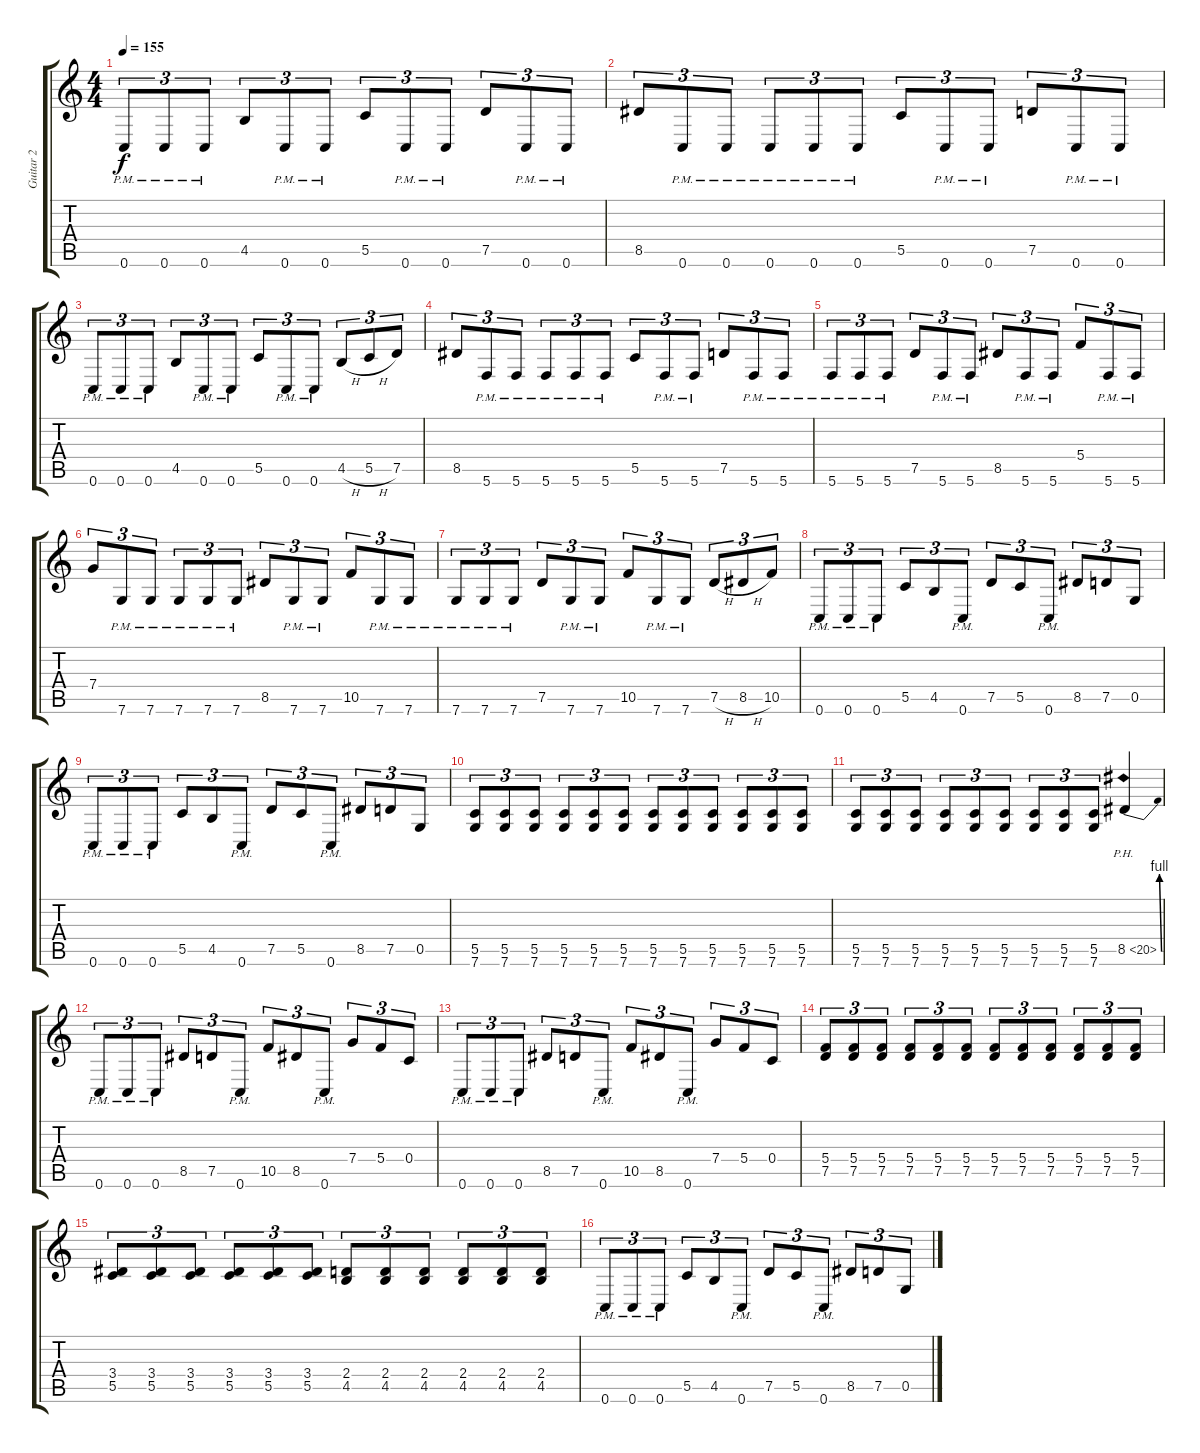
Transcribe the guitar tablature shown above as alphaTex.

\track ("Guitar 2" "Guitar 2") {instrument distortionguitar}
\staff {score tabs}
\tuning (D4 A3 F3 C3 G2 C2) {hide}
\ts (4 4)
\tempo 155
\clef g2
\ks c
0.6{pm}.8{tu (3 2) dy f} 0.6{pm}.8{tu (3 2)} 0.6{pm}.8{tu (3 2)} 4.5.8{tu (3 2)} 0.6{pm}.8{tu (3 2)} 0.6{pm}.8{tu (3 2)} 5.5.8{tu (3 2)} 0.6{pm}.8{tu (3 2)} 0.6{pm}.8{tu (3 2)} 7.5.8{tu (3 2)} 0.6{pm}.8{tu (3 2)} 0.6{pm}.8{tu (3 2)} |
8.5.8{tu (3 2)} 0.6{pm}.8{tu (3 2)} 0.6{pm}.8{tu (3 2)} 0.6{pm}.8{tu (3 2)} 0.6{pm}.8{tu (3 2)} 0.6{pm}.8{tu (3 2)} 5.5.8{tu (3 2)} 0.6{pm}.8{tu (3 2)} 0.6{pm}.8{tu (3 2)} 7.5.8{tu (3 2)} 0.6{pm}.8{tu (3 2)} 0.6{pm}.8{tu (3 2)} |
0.6{pm}.8{tu (3 2)} 0.6{pm}.8{tu (3 2)} 0.6{pm}.8{tu (3 2)} 4.5.8{tu (3 2)} 0.6{pm}.8{tu (3 2)} 0.6{pm}.8{tu (3 2)} 5.5.8{tu (3 2)} 0.6{pm}.8{tu (3 2)} 0.6{pm}.8{tu (3 2)} 4.5{h}.8{tu (3 2)} 5.5{h}.8{tu (3 2)} 7.5.8{tu (3 2)} |
8.5.8{tu (3 2)} 5.6{pm}.8{tu (3 2)} 5.6{pm}.8{tu (3 2)} 5.6{pm}.8{tu (3 2)} 5.6{pm}.8{tu (3 2)} 5.6{pm}.8{tu (3 2)} 5.5.8{tu (3 2)} 5.6{pm}.8{tu (3 2)} 5.6{pm}.8{tu (3 2)} 7.5.8{tu (3 2)} 5.6{pm}.8{tu (3 2)} 5.6{pm}.8{tu (3 2)} |
5.6{pm}.8{tu (3 2)} 5.6{pm}.8{tu (3 2)} 5.6{pm}.8{tu (3 2)} 7.5.8{tu (3 2)} 5.6{pm}.8{tu (3 2)} 5.6{pm}.8{tu (3 2)} 8.5.8{tu (3 2)} 5.6{pm}.8{tu (3 2)} 5.6{pm}.8{tu (3 2)} 5.4.8{tu (3 2)} 5.6{pm}.8{tu (3 2)} 5.6{pm}.8{tu (3 2)} |
7.4.8{tu (3 2)} 7.6{pm}.8{tu (3 2)} 7.6{pm}.8{tu (3 2)} 7.6{pm}.8{tu (3 2)} 7.6{pm}.8{tu (3 2)} 7.6{pm}.8{tu (3 2)} 8.5.8{tu (3 2)} 7.6{pm}.8{tu (3 2)} 7.6{pm}.8{tu (3 2)} 10.5.8{tu (3 2)} 7.6{pm}.8{tu (3 2)} 7.6{pm}.8{tu (3 2)} |
7.6{pm}.8{tu (3 2)} 7.6{pm}.8{tu (3 2)} 7.6{pm}.8{tu (3 2)} 7.5.8{tu (3 2)} 7.6{pm}.8{tu (3 2)} 7.6{pm}.8{tu (3 2)} 10.5.8{tu (3 2)} 7.6{pm}.8{tu (3 2)} 7.6{pm}.8{tu (3 2)} 7.5{h}.8{tu (3 2)} 8.5{h}.8{tu (3 2)} 10.5.8{tu (3 2)} |
0.6{pm}.8{tu (3 2)} 0.6{pm}.8{tu (3 2)} 0.6{pm}.8{tu (3 2)} 5.5.8{tu (3 2)} 4.5.8{tu (3 2)} 0.6{pm}.8{tu (3 2)} 7.5.8{tu (3 2)} 5.5.8{tu (3 2)} 0.6{pm}.8{tu (3 2)} 8.5.8{tu (3 2)} 7.5.8{tu (3 2)} 0.5.8{tu (3 2)} |
0.6{pm}.8{tu (3 2)} 0.6{pm}.8{tu (3 2)} 0.6{pm}.8{tu (3 2)} 5.5.8{tu (3 2)} 4.5.8{tu (3 2)} 0.6{pm}.8{tu (3 2)} 7.5.8{tu (3 2)} 5.5.8{tu (3 2)} 0.6{pm}.8{tu (3 2)} 8.5.8{tu (3 2)} 7.5.8{tu (3 2)} 0.5.8{tu (3 2)} |
(5.5 7.6).8{tu (3 2)} (5.5 7.6).8{tu (3 2)} (5.5 7.6).8{tu (3 2)} (5.5 7.6).8{tu (3 2)} (5.5 7.6).8{tu (3 2)} (5.5 7.6).8{tu (3 2)} (5.5 7.6).8{tu (3 2)} (5.5 7.6).8{tu (3 2)} (5.5 7.6).8{tu (3 2)} (5.5 7.6).8{tu (3 2)} (5.5 7.6).8{tu (3 2)} (5.5 7.6).8{tu (3 2)} |
(5.5 7.6).8{tu (3 2)} (5.5 7.6).8{tu (3 2)} (5.5 7.6).8{tu (3 2)} (5.5 7.6).8{tu (3 2)} (5.5 7.6).8{tu (3 2)} (5.5 7.6).8{tu (3 2)} (5.5 7.6).8{tu (3 2)} (5.5 7.6).8{tu (3 2)} (5.5 7.6).8{tu (3 2)} 8.5{be (bend 0 0 60 4) ph 12}.4 |
0.6{pm}.8{tu (3 2)} 0.6{pm}.8{tu (3 2)} 0.6{pm}.8{tu (3 2)} 8.5.8{tu (3 2)} 7.5.8{tu (3 2)} 0.6{pm}.8{tu (3 2)} 10.5.8{tu (3 2)} 8.5.8{tu (3 2)} 0.6{pm}.8{tu (3 2)} 7.4.8{tu (3 2)} 5.4.8{tu (3 2)} 0.4.8{tu (3 2)} |
0.6{pm}.8{tu (3 2)} 0.6{pm}.8{tu (3 2)} 0.6{pm}.8{tu (3 2)} 8.5.8{tu (3 2)} 7.5.8{tu (3 2)} 0.6{pm}.8{tu (3 2)} 10.5.8{tu (3 2)} 8.5.8{tu (3 2)} 0.6{pm}.8{tu (3 2)} 7.4.8{tu (3 2)} 5.4.8{tu (3 2)} 0.4.8{tu (3 2)} |
(5.4 7.5).8{tu (3 2)} (5.4 7.5).8{tu (3 2)} (5.4 7.5).8{tu (3 2)} (5.4 7.5).8{tu (3 2)} (5.4 7.5).8{tu (3 2)} (5.4 7.5).8{tu (3 2)} (5.4 7.5).8{tu (3 2)} (5.4 7.5).8{tu (3 2)} (5.4 7.5).8{tu (3 2)} (5.4 7.5).8{tu (3 2)} (5.4 7.5).8{tu (3 2)} (5.4 7.5).8{tu (3 2)} |
(3.4 5.5).8{tu (3 2)} (3.4 5.5).8{tu (3 2)} (3.4 5.5).8{tu (3 2)} (3.4 5.5).8{tu (3 2)} (3.4 5.5).8{tu (3 2)} (3.4 5.5).8{tu (3 2)} (2.4 4.5).8{tu (3 2)} (2.4 4.5).8{tu (3 2)} (2.4 4.5).8{tu (3 2)} (2.4 4.5).8{tu (3 2)} (2.4 4.5).8{tu (3 2)} (2.4 4.5).8{tu (3 2)} |
0.6{pm}.8{tu (3 2)} 0.6{pm}.8{tu (3 2)} 0.6{pm}.8{tu (3 2)} 5.5.8{tu (3 2)} 4.5.8{tu (3 2)} 0.6{pm}.8{tu (3 2)} 7.5.8{tu (3 2)} 5.5.8{tu (3 2)} 0.6{pm}.8{tu (3 2)} 8.5.8{tu (3 2)} 7.5.8{tu (3 2)} 0.5.8{tu (3 2)}
